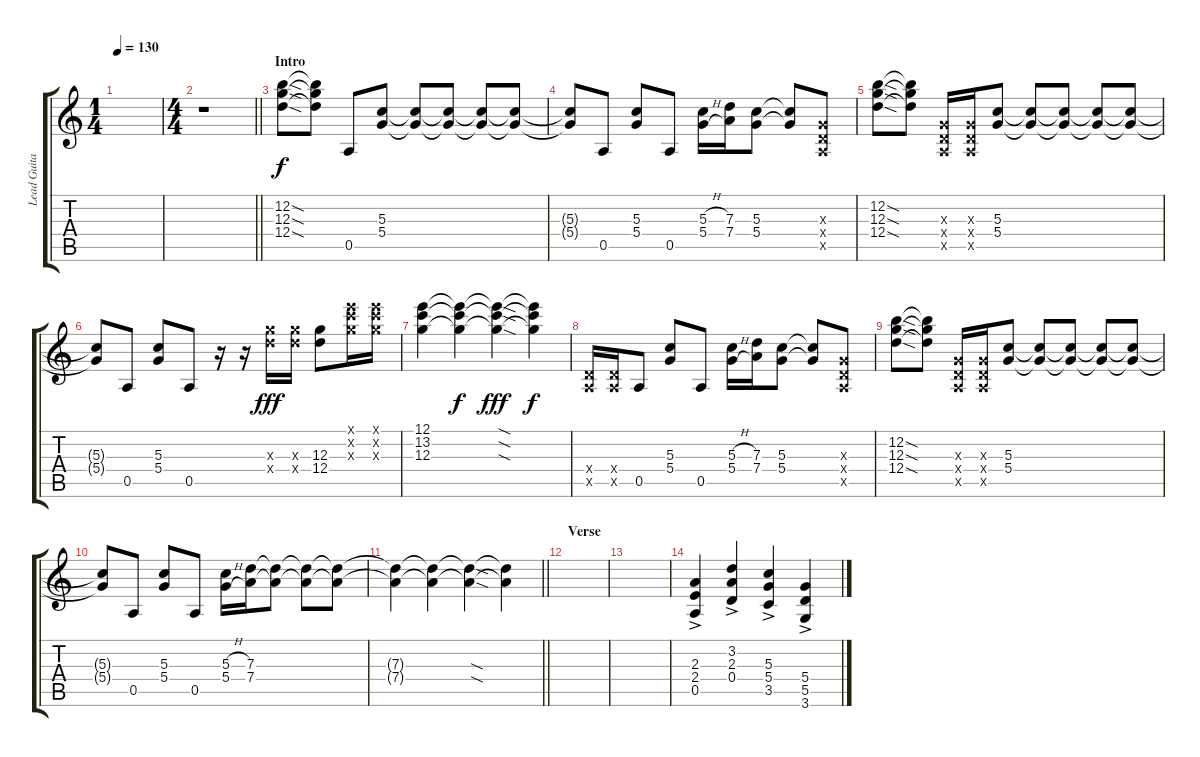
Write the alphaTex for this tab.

\track ("Lead Guitar" "Lead Guita") {instrument distortionguitar}
\staff {score tabs}
\tuning (E4 B3 G3 D3 A2 E2) {hide}
\ts (1 4)
\tempo 130
\clef g2
\ks c
|
\ts (4 4)
\barLineRight lightlight
r.1 |
\section ("" "Intro")
(12.2{sod} 12.3{sod} 12.4{sod}).8 (12.2{t} 12.3{t} 12.4{t}).8 0.5.8 (5.3 5.4).8 (5.3{t} 5.4{t}).8 (5.3{t} 5.4{t}).8 (5.3{t} 5.4{t}).8 (5.3{t} 5.4{t}).8 |
(5.3{t} 5.4{t}).8 0.5.8 (5.3 5.4).8 0.5.8 (5.3{h} 5.4{h}).16 (7.3 7.4).16 (5.3 5.4).8 (5.3{t} 5.4{t}).8 (0.3{x} 0.4{x} 0.5{x}).8 |
(12.2{sod} 12.3{sod} 12.4{sod}).8 (12.2{t} 12.3{t} 12.4{t}).8 (0.3{x} 0.4{x} 0.5{x}).16 (0.3{x} 0.4{x} 0.5{x}).16 (5.3 5.4).8 (5.3{t} 5.4{t}).8 (5.3{t} 5.4{t}).8 (5.3{t} 5.4{t}).8 (5.3{t} 5.4{t}).8 |
(5.3{t} 5.4{t}).8 0.5.8 (5.3 5.4).8 0.5.8 r.16 r.16 (12.3{x} 12.4{x}).16{dy fff} (12.3{x} 12.4{x}).16 (12.3 12.4).8 (12.1{x} 13.2{x} 12.3{x}).16 (12.1{x} 13.2{x} 12.3{x}).16 |
(12.1 13.2 12.3).4 (12.1{t} 13.2{t} 12.3{t}).4{dy f} (12.1{sod t} 13.2{sod t} 12.3{sod t}).4{dy fff} (12.1{t} 13.2{t} 12.3{t}).4{dy f} |
(0.4{x} 0.5{x}).16 (0.4{x} 0.5{x}).16 0.5.8 (5.3 5.4).8 0.5.8 (5.3{h} 5.4{h}).16 (7.3 7.4).16 (5.3 5.4).8 (5.3{t} 5.4{t}).8 (0.3{x} 0.4{x} 0.5{x}).8 |
(12.2{sod} 12.3{sod} 12.4{sod}).8 (12.2{t} 12.3{t} 12.4{t}).8 (0.3{x} 0.4{x} 0.5{x}).16 (0.3{x} 0.4{x} 0.5{x}).16 (5.3 5.4).8 (5.3{t} 5.4{t}).8 (5.3{t} 5.4{t}).8 (5.3{t} 5.4{t}).8 (5.3{t} 5.4{t}).8 |
(5.3{t} 5.4{t}).8 0.5.8 (5.3 5.4).8 0.5.8 (5.3{h} 5.4{h}).16 (7.3 7.4).16 (7.3{t} 7.4{t}).8 (7.3{t} 7.4{t}).8 (7.3{t} 7.4{t}).8 |
\barLineRight lightlight
(7.3{t} 7.4{t}).4 (7.3{t} 7.4{t}).4 (7.3{sod t} 7.4{sod t}).4 (7.3{t} 7.4{t}).4 |
\section ("" "Verse")
|
|
(2.3{ac} 2.4{ac} 0.5{ac}).4 (3.2{ac} 2.3{ac} 0.4{ac}).4 (5.3{ac} 5.4{ac} 3.5{ac}).4 (5.4{ac} 5.5{ac} 3.6).4
